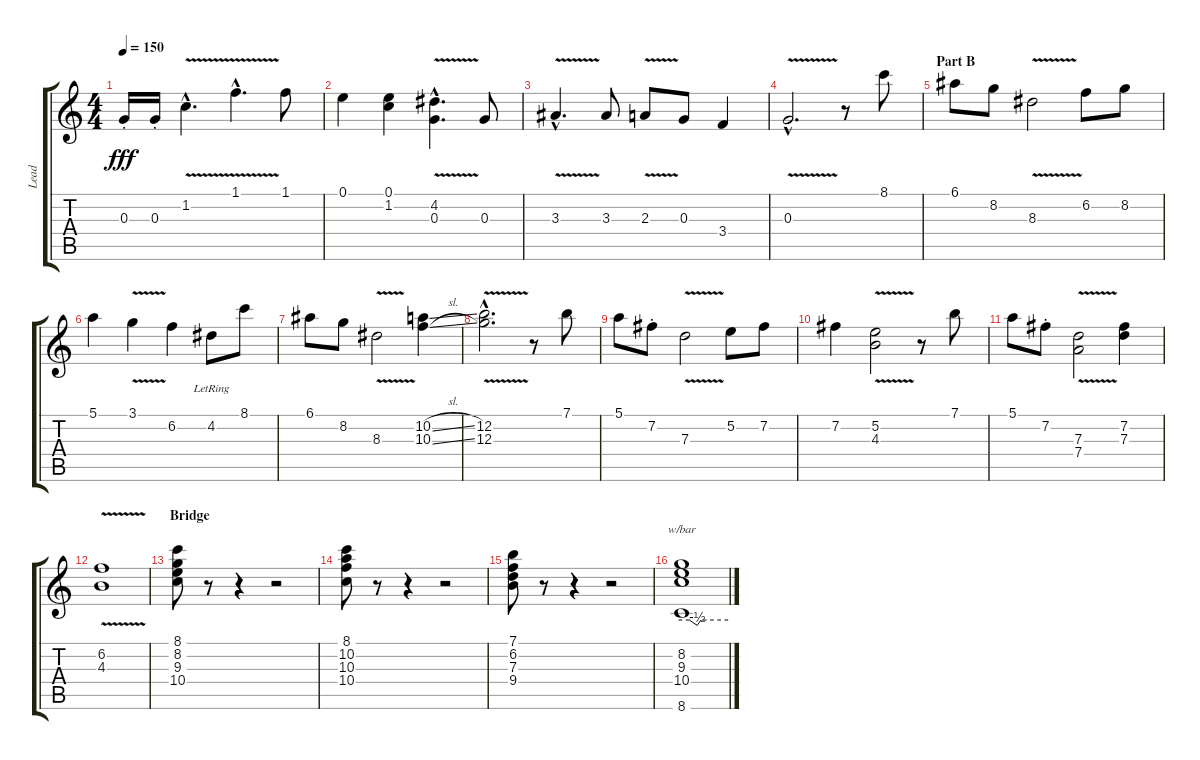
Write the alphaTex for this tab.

\track ("Lead" "Lead") {instrument acousticguitarnylon}
\staff {score tabs}
\tuning (E4 B3 G3 D3 A2 E2) {hide}
\ts (4 4)
\tempo 150
\clef g2
\ks c
0.3{st}.16{dy fff} 0.3{st}.16 1.2{v hac}.4{d} 1.1{v hac}.4{d} 1.1.8 |
0.1.4 (0.1 1.2).4 (4.2{hac} 0.3{v hac}).4{d} 0.3.8 |
3.3{v hac}.4{d} 3.3.8 2.3{v}.8 0.3.8 3.4.4 |
0.3{v hac}.2{d} r.8 8.1.8{instrument acousticguitarnylon} |
\section ("" "Part B")
6.1.8 8.2.8 8.3{v}.2 6.2.8 8.2.8 |
5.1.4 3.1{v}.4 6.2.4 4.2{lr}.8 8.1.8 |
6.1.8 8.2.8 8.3{v}.2 (10.2{sl} 10.3{sl}).4 |
(12.2{v hac} 12.3{v hac}).2{d} r.8 7.1.8 |
5.1.8 7.2{st}.8 7.3{v}.2 5.2.8 7.2.8 |
7.2.4 (5.2{v} 4.3{v}).2 r.8 7.1.8 |
5.1.8 7.2{st}.8 (7.3{v} 7.4{v}).2 (7.2 7.3).4 |
(6.2{v} 4.3{v}).1 |
\section ("" "Bridge")
(8.1 8.2 9.3 10.4).8 r.8 r.4 r.2 |
(8.1 10.2 10.3 10.4).8 r.8 r.4 r.2 |
(7.1 6.2 7.3 9.4).8 r.8 r.4 r.2 |
(8.2 9.3 10.4 8.6).1{tbe (custom default 0 0 10 0 20 -2 25 0 60 0)}
